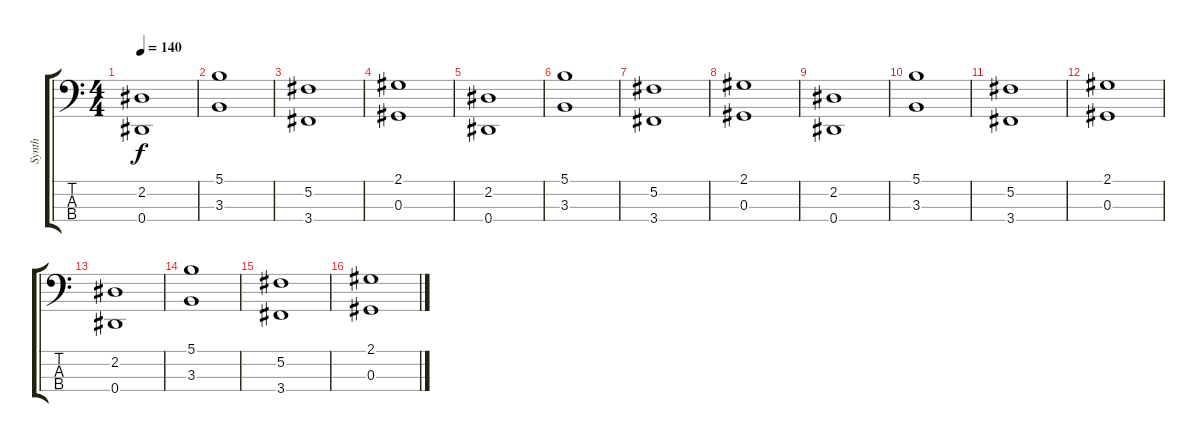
\track ("Synth" "Synth") {instrument synthbass2}
\staff {score tabs}
\tuning (Gb2 Db2 Ab1 Eb1) {hide}
\ts (4 4)
\tempo 140
\clef f4
\ks c
(2.2 0.4).1{dy f} |
(5.1 3.3).1 |
(5.2 3.4).1 |
(2.1 0.3).1 |
(2.2 0.4).1 |
(5.1 3.3).1 |
(5.2 3.4).1 |
(2.1 0.3).1 |
(2.2 0.4).1 |
(5.1 3.3).1 |
(5.2 3.4).1 |
(2.1 0.3).1 |
(2.2 0.4).1 |
(5.1 3.3).1 |
(5.2 3.4).1 |
(2.1 0.3).1
